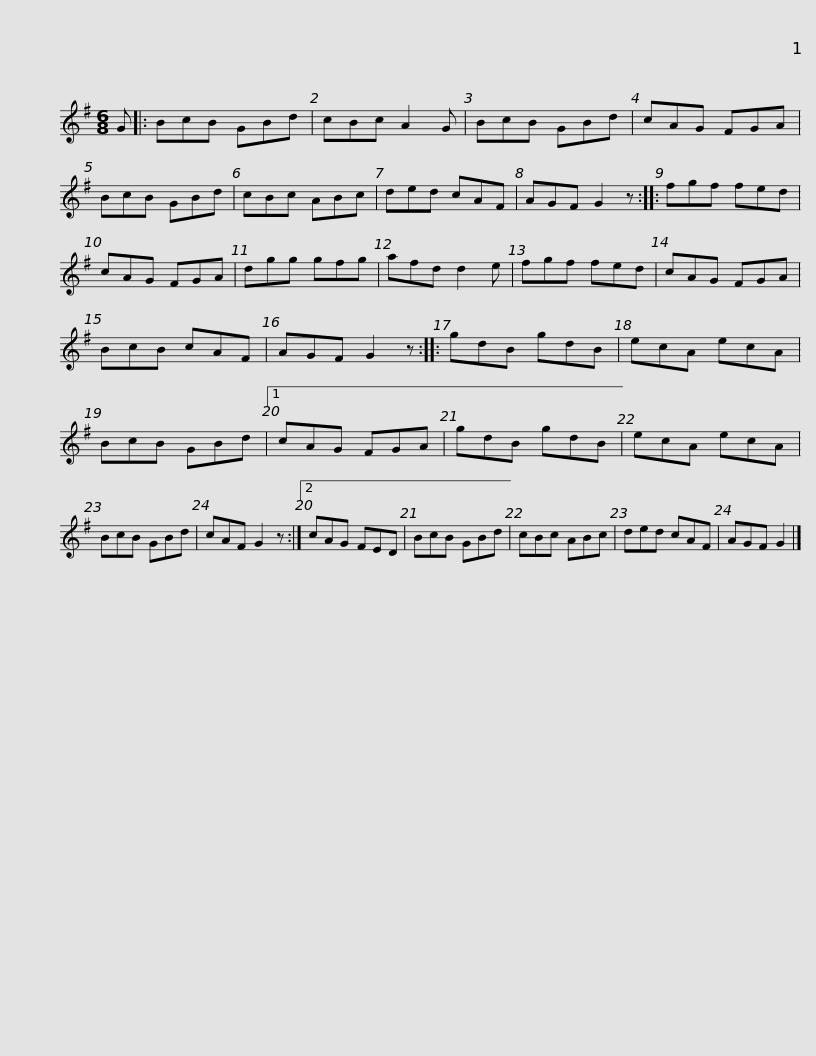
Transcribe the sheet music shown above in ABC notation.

X:1
L:1/8
M:6/8
I:linebreak $
K:G
V:1 treble
V:1
 G |: BcB GBd | cBc A2 G | BcB GBd | cAG FGA | %5
 BcB GBd | cBc ABc | ded cAF |$ AGF G2 z :: fgf fed | %10
 cAG FGA | dgg gfg | afd d2 e | fgf fed | cAG FGA |$ %15
 BcB cAF | AGF G2 z :: gdB gdB | ecA ecA | BcB GBd |1 %20
 cAG FGA | gdB gdB |$ ecA ecA | BcB GBd | cAF G2 z :|2 %25
 cAG FED | BcB GBd | cBc ABc | ded cAF | AGF G2 |] %30
